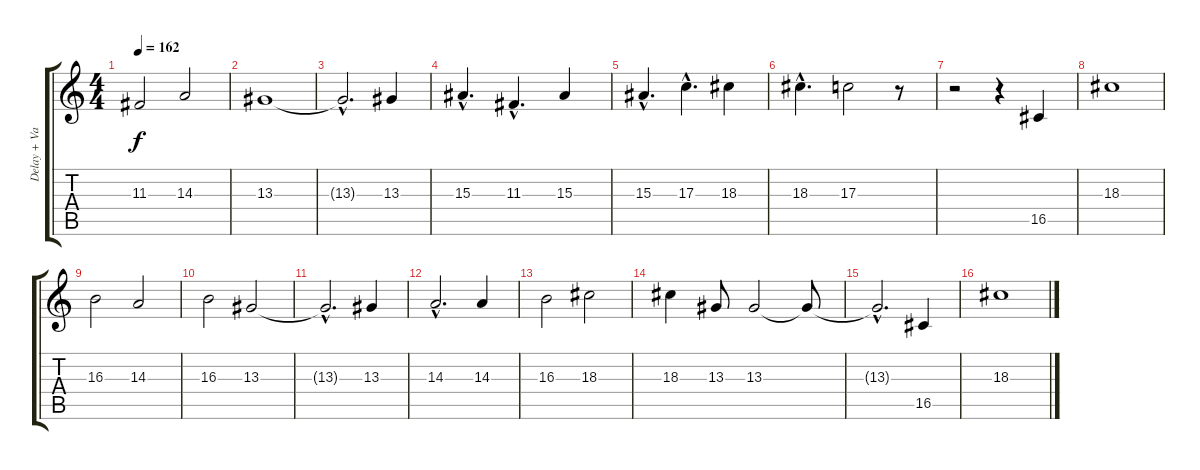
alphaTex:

\track ("Delay + Various" "Delay + Va") {instrument pad8sweep}
\staff {score tabs}
\tuning (E4 B3 G3 D3 A2 E2) {hide}
\ts (4 4)
\tempo 162
\clef g2
\ks c
11.3.2{dy f} 14.3.2 |
\section ("" "")
13.3.1 |
13.3{hac t}.2{d} 13.3.4 |
15.3{hac}.4{d} 11.3{hac}.4{d} 15.3.4 |
15.3{hac}.4{d} 17.3{hac}.4{d} 18.3.4 |
18.3{hac}.4{d} 17.3.2 r.8 |
r.2 r.4 16.5.4 |
\section ("" "")
18.3.1 |
16.3.2 14.3.2 |
16.3.2 13.3.2 |
13.3{hac t}.2{d} 13.3.4 |
14.3{hac}.2{d} 14.3.4 |
16.3.2 18.3.2 |
18.3.4 13.3.8 13.3.2 13.3{t}.8 |
13.3{hac t}.2{d} 16.5.4 |
\section ("" "")
18.3.1
